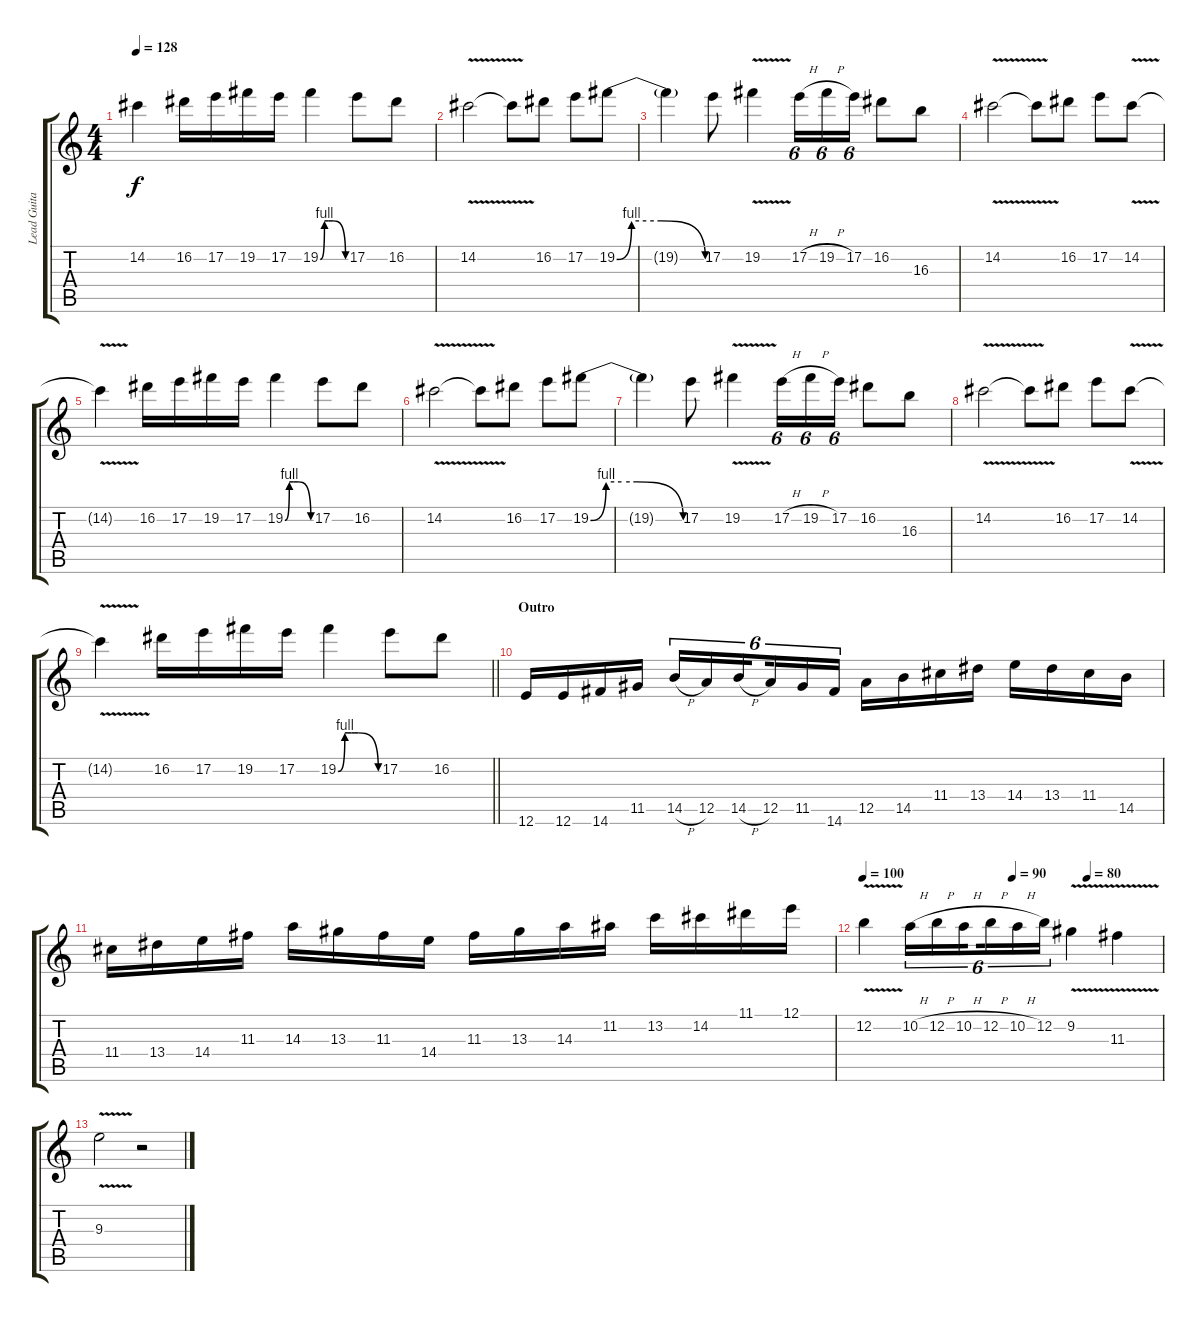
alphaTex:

\track ("Lead Guitar1" "Lead Guita") {instrument overdrivenguitar}
\staff {score tabs}
\tuning (E4 B3 G3 D3 A2 E2) {hide}
\ts (4 4)
\tempo 128
\clef g2
\ks c
14.2{t}.4{dy f} 16.2.16 17.2.16 19.2.16 17.2.16 19.2{be (custom 0 0 10 4 20 4 30 4 60 0)}.4 17.2.8 16.2.8 |
14.2{v}.2 14.2{t}.8 16.2.8 17.2.8 19.2{be (custom 0 0 10 4 20 4 30 4 60 0)}.8 |
19.2{t}.4 17.2.8 19.2{v}.4 17.2{h}.16{tu (6 4)} 19.2{h}.16{tu (6 4)} 17.2.16{tu (6 4)} 16.2.8 16.3.8 |
14.2{v}.2 14.2{t}.8 16.2.8 17.2.8 14.2{v}.8 |
14.2{t}.4 16.2.16 17.2.16 19.2.16 17.2.16 19.2{be (custom 0 0 10 4 20 4 30 4 60 0)}.4 17.2.8 16.2.8 |
14.2{v}.2 14.2{t}.8 16.2.8 17.2.8 19.2{be (custom 0 0 10 4 20 4 30 4 60 0)}.8 |
19.2{t}.4 17.2.8 19.2{v}.4 17.2{h}.16{tu (6 4)} 19.2{h}.16{tu (6 4)} 17.2.16{tu (6 4)} 16.2.8 16.3.8 |
14.2{v}.2 14.2{t}.8 16.2.8 17.2.8 14.2{v}.8 |
\barLineRight lightlight
14.2{t}.4 16.2.16 17.2.16 19.2.16 17.2.16 19.2{be (custom 0 0 10 4 20 4 30 4 60 0)}.4 17.2.8 16.2.8 |
\section ("" "Outro")
12.6.16 12.6.16 14.6.16 11.5.16 14.5{h}.16{tu (6 4)} 12.5.16{tu (6 4)} 14.5{h}.16{tu (6 4) beam splitsecondary} 12.5.16{tu (6 4)} 11.5.16{tu (6 4)} 14.6.16{tu (6 4)} 12.5.16 14.5.16 11.4.16 13.4.16 14.4.16 13.4.16 11.4.16 14.5.16 |
11.4.16 13.4.16 14.4.16 11.3.16 14.3.16 13.3.16 11.3.16 14.4.16 11.3.16 13.3.16 14.3.16 11.2.16 13.2.16 14.2.16 11.1.16 12.1.16 |
\tempo 100
\tempo (90 0.5)
\tempo (80 0.75)
12.2{v}.4 10.2{h}.16{tu (6 4)} 12.2{h}.16{tu (6 4)} 10.2{h}.16{tu (6 4) beam splitsecondary} 12.2{h}.16{tu (6 4)} 10.2{h}.16{tu (6 4)} 12.2.16{tu (6 4)} 9.2{v}.4 11.3{v}.4 |
9.3{v}.2 r.2
